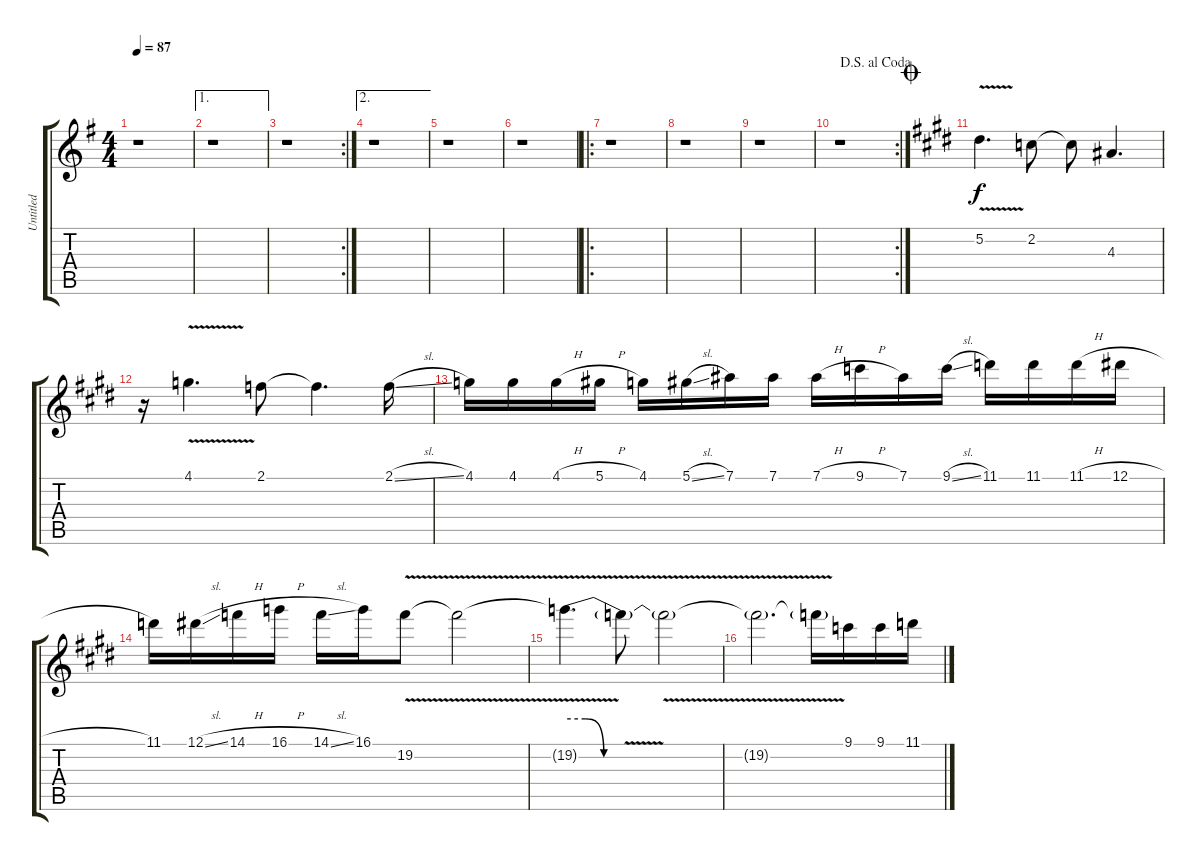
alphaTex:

\track ("Untitled" "Untitled") {instrument distortionguitar}
\staff {score tabs}
\tuning (Eb4 Bb3 Gb3 Db3 Ab2 Eb2) {hide}
\ts (4 4)
\tempo 87
\clef g2
\ks g
r.1{dy f} |
\ae 1
r.1 |
\rc 2
r.1 |
\ae 2
r.1 |
r.1 |
r.1 |
\ro
r.1 |
r.1 |
r.1 |
\rc 2
\jump dalsegnoalcoda
r.1 |
\jump coda
\ks e
5.2{v}.4{d} 2.2.8 2.2{t}.8 4.3.4{d} |
\ks c#minor
r.16 4.1{v}.4{d} 2.1.8 2.1{t}.4{d} 2.1{sl}.16 |
4.1.16 4.1.16 4.1{h}.16 5.1{h}.16 4.1.16 5.1{sl}.16 7.1.16 7.1.16 7.1{h}.16 9.1{h}.16 7.1.16 9.1{sl}.16 11.1.16 11.1.16 11.1{h}.16 12.1{h}.16 |
11.1.16 12.1{sl}.16 14.1{h}.16 16.1{h}.16 14.1{sl}.16 16.1.16 19.2{v}.8 19.2{v t}.2 |
19.2{be (custom 0 4 20 4 40 0 60 0) t}.4{d} 19.2{v t}.8 19.2{v t}.2 |
19.2{v t}.2{d} 19.2{t}.16 9.1.16 9.1.16 11.1.16
